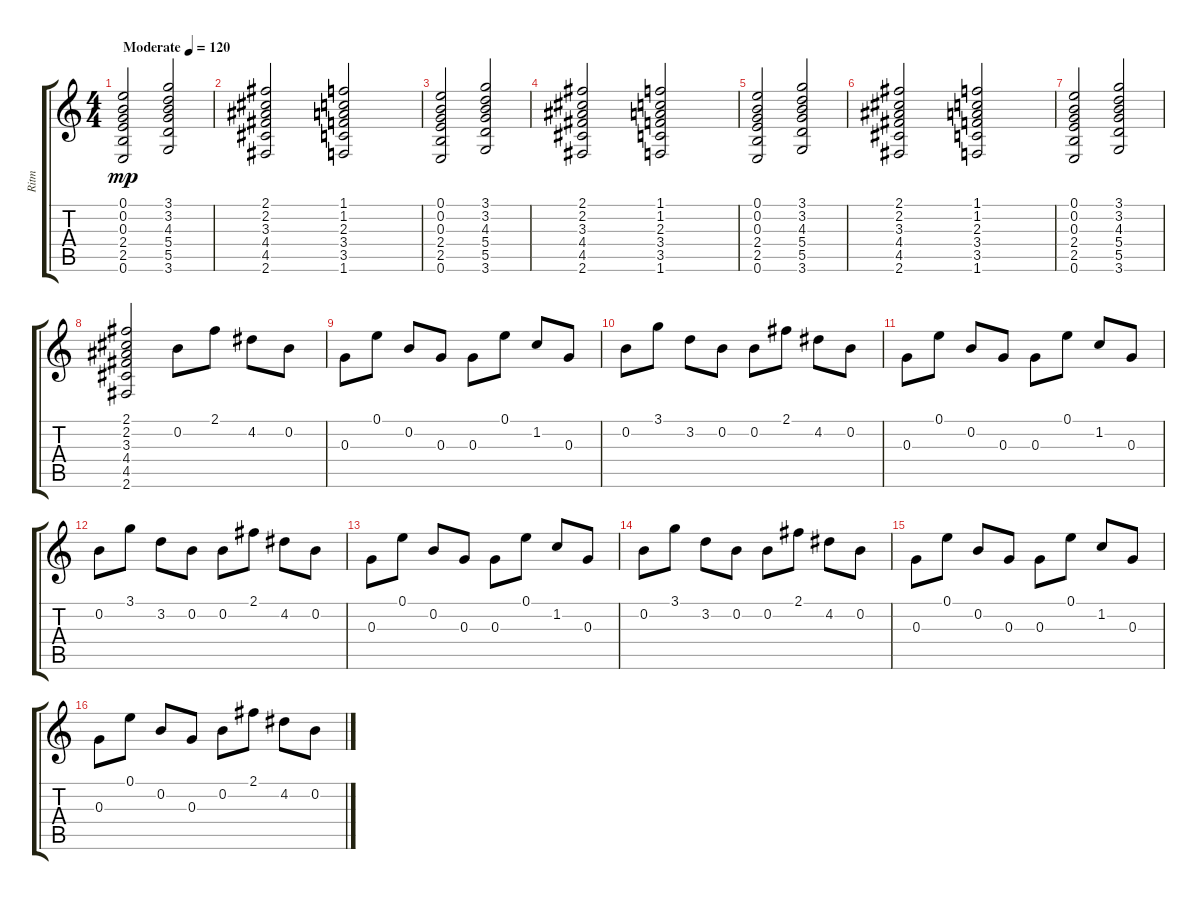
\track ("Ritm" "Ritm") {instrument overdrivenguitar}
\staff {score tabs}
\tuning (E4 B3 G3 D3 A2 E2) {hide}
\ts (4 4)
\tempo (120 "Moderate")
\clef g2
\ks c
(0.1 0.2 0.3 2.4 2.5 0.6).2{dy mp instrument overdrivenguitar} (3.1 3.2 4.3 5.4 5.5 3.6).2 |
(2.1 2.2 3.3 4.4 4.5 2.6).2 (1.1 1.2 2.3 3.4 3.5 1.6).2 |
(0.1 0.2 0.3 2.4 2.5 0.6).2 (3.1 3.2 4.3 5.4 5.5 3.6).2 |
(2.1 2.2 3.3 4.4 4.5 2.6).2 (1.1 1.2 2.3 3.4 3.5 1.6).2 |
(0.1 0.2 0.3 2.4 2.5 0.6).2 (3.1 3.2 4.3 5.4 5.5 3.6).2 |
(2.1 2.2 3.3 4.4 4.5 2.6).2 (1.1 1.2 2.3 3.4 3.5 1.6).2 |
(0.1 0.2 0.3 2.4 2.5 0.6).2 (3.1 3.2 4.3 5.4 5.5 3.6).2 |
(2.1 2.2 3.3 4.4 4.5 2.6).2 0.2.8 2.1.8 4.2.8 0.2.8 |
0.3.8 0.1.8 0.2.8 0.3.8 0.3.8 0.1.8 1.2.8 0.3.8 |
0.2.8 3.1.8 3.2.8 0.2.8 0.2.8 2.1.8 4.2.8 0.2.8 |
0.3.8 0.1.8 0.2.8 0.3.8 0.3.8 0.1.8 1.2.8 0.3.8 |
0.2.8 3.1.8 3.2.8 0.2.8 0.2.8 2.1.8 4.2.8 0.2.8 |
0.3.8 0.1.8 0.2.8 0.3.8 0.3.8 0.1.8 1.2.8 0.3.8 |
0.2.8 3.1.8 3.2.8 0.2.8 0.2.8 2.1.8 4.2.8 0.2.8 |
0.3.8 0.1.8 0.2.8 0.3.8 0.3.8 0.1.8 1.2.8 0.3.8 |
0.3.8 0.1.8 0.2.8 0.3.8 0.2.8 2.1.8 4.2.8 0.2.8
